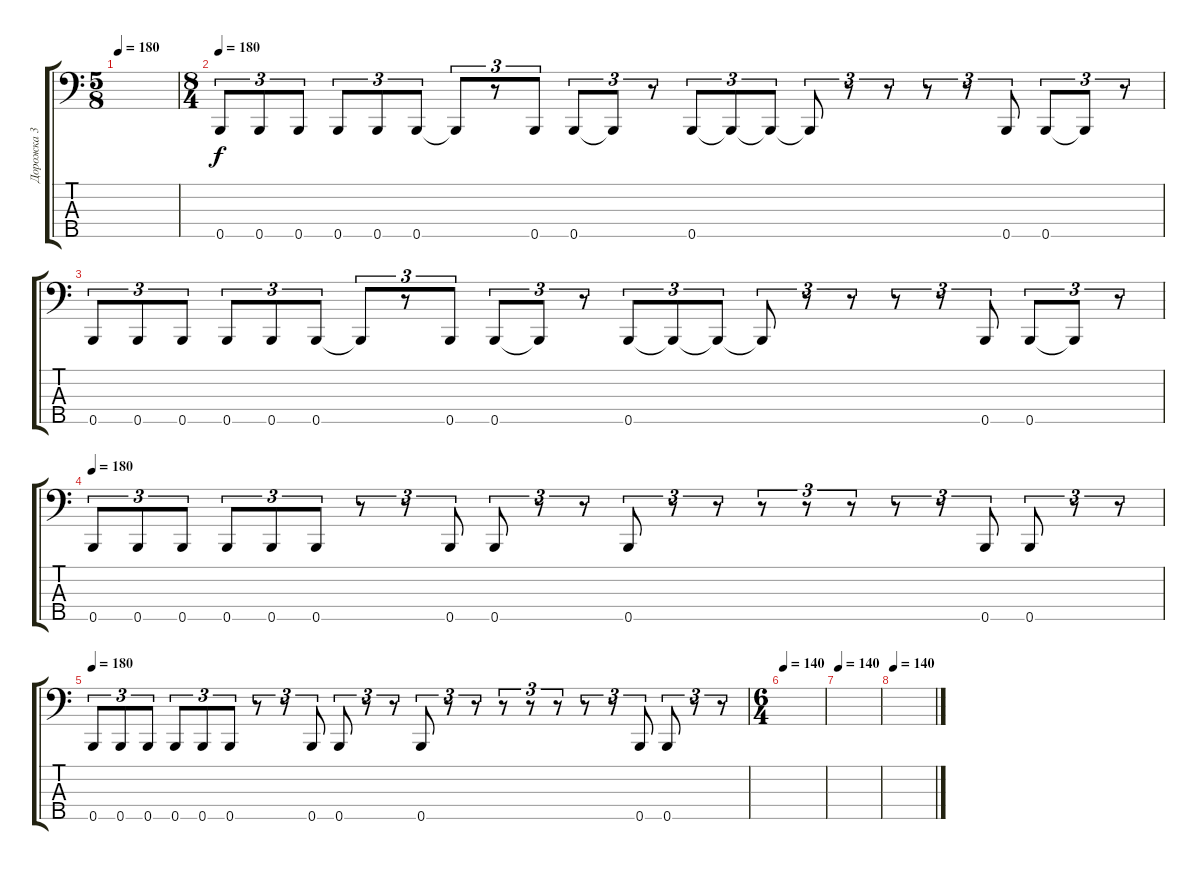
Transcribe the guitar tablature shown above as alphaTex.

\track ("Дорожка 3" "Дорожка 3") {instrument electricbasspick}
\staff {score tabs}
\tuning (A2 E2 B1 Gb1 B0) {hide}
\ts (5 8)
\tempo 180
\clef f4
\ks c
|
\ts (8 4)
\tempo 180
0.5.8{tu (3 2)} 0.5.8{tu (3 2)} 0.5.8{tu (3 2)} 0.5.8{tu (3 2)} 0.5.8{tu (3 2)} 0.5.8{tu (3 2)} 0.5{t}.8{tu (3 2)} r.8{tu (3 2)} 0.5.8{tu (3 2)} 0.5.8{tu (3 2)} 0.5{t}.8{tu (3 2)} r.8{tu (3 2)} 0.5.8{tu (3 2)} 0.5{t}.8{tu (3 2)} 0.5{t}.8{tu (3 2)} 0.5{t}.8{tu (3 2)} r.8{tu (3 2)} r.8{tu (3 2)} r.8{tu (3 2)} r.8{tu (3 2)} 0.5.8{tu (3 2)} 0.5.8{tu (3 2)} 0.5{t}.8{tu (3 2)} r.8{tu (3 2)} |
0.5.8{tu (3 2)} 0.5.8{tu (3 2)} 0.5.8{tu (3 2)} 0.5.8{tu (3 2)} 0.5.8{tu (3 2)} 0.5.8{tu (3 2)} 0.5{t}.8{tu (3 2)} r.8{tu (3 2)} 0.5.8{tu (3 2)} 0.5.8{tu (3 2)} 0.5{t}.8{tu (3 2)} r.8{tu (3 2)} 0.5.8{tu (3 2)} 0.5{t}.8{tu (3 2)} 0.5{t}.8{tu (3 2)} 0.5{t}.8{tu (3 2)} r.8{tu (3 2)} r.8{tu (3 2)} r.8{tu (3 2)} r.8{tu (3 2)} 0.5.8{tu (3 2)} 0.5.8{tu (3 2)} 0.5{t}.8{tu (3 2)} r.8{tu (3 2)} |
\tempo 180
0.5.8{tu (3 2)} 0.5.8{tu (3 2)} 0.5.8{tu (3 2)} 0.5.8{tu (3 2)} 0.5.8{tu (3 2)} 0.5.8{tu (3 2)} r.8{tu (3 2)} r.8{tu (3 2)} 0.5.8{tu (3 2)} 0.5.8{tu (3 2)} r.8{tu (3 2)} r.8{tu (3 2)} 0.5.8{tu (3 2)} r.8{tu (3 2)} r.8{tu (3 2)} r.8{tu (3 2)} r.8{tu (3 2)} r.8{tu (3 2)} r.8{tu (3 2)} r.8{tu (3 2)} 0.5.8{tu (3 2)} 0.5.8{tu (3 2)} r.8{tu (3 2)} r.8{tu (3 2)} |
\tempo 180
0.5.8{tu (3 2)} 0.5.8{tu (3 2)} 0.5.8{tu (3 2)} 0.5.8{tu (3 2)} 0.5.8{tu (3 2)} 0.5.8{tu (3 2)} r.8{tu (3 2)} r.8{tu (3 2)} 0.5.8{tu (3 2)} 0.5.8{tu (3 2)} r.8{tu (3 2)} r.8{tu (3 2)} 0.5.8{tu (3 2)} r.8{tu (3 2)} r.8{tu (3 2)} r.8{tu (3 2)} r.8{tu (3 2)} r.8{tu (3 2)} r.8{tu (3 2)} r.8{tu (3 2)} 0.5.8{tu (3 2)} 0.5.8{tu (3 2)} r.8{tu (3 2)} r.8{tu (3 2)} |
\ts (6 4)
\section ("" "")
\tempo 140
|
\tempo 140
|
\tempo 140
